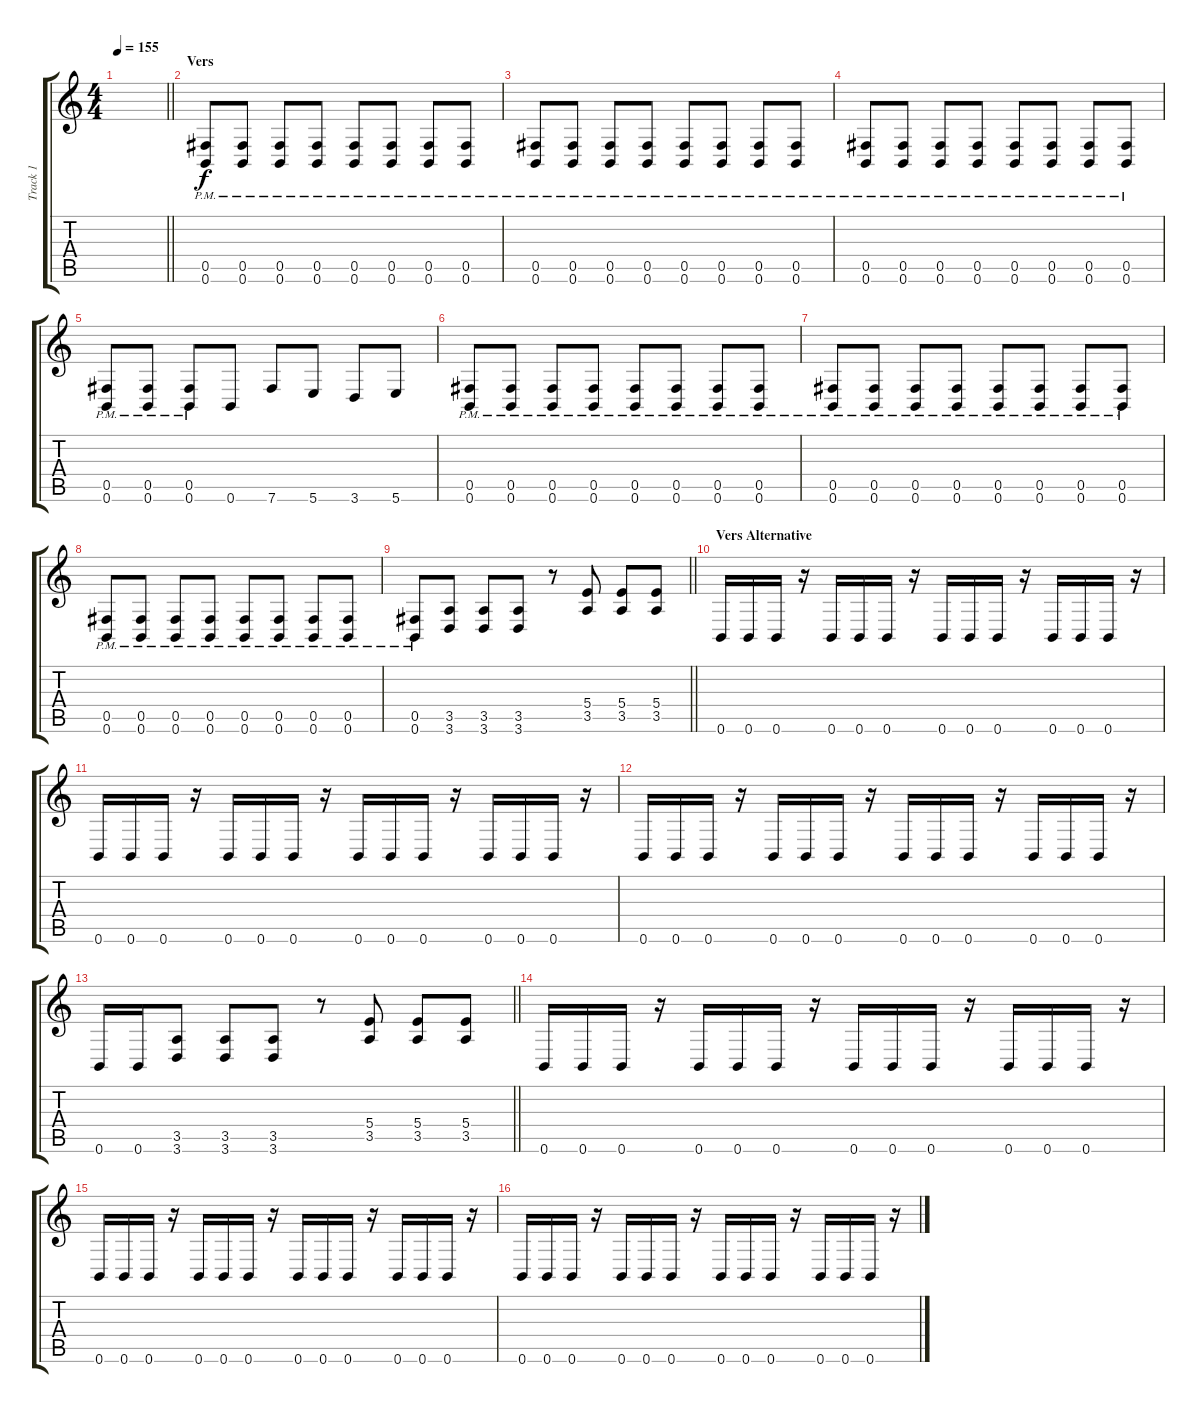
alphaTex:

\track ("Track 1" "Track 1") {instrument distortionguitar}
\staff {score tabs}
\tuning (Db4 Ab3 E3 B2 Gb2 B1) {hide}
\ts (4 4)
\tempo 155
\clef g2
\barLineRight lightlight
\ks c
|
\section ("" "Vers")
(0.5{pm} 0.6{pm}).8 (0.5{pm} 0.6{pm}).8 (0.5{pm} 0.6{pm}).8 (0.5{pm} 0.6{pm}).8 (0.5{pm} 0.6{pm}).8 (0.5{pm} 0.6{pm}).8 (0.5{pm} 0.6{pm}).8 (0.5{pm} 0.6{pm}).8 |
(0.5{pm} 0.6{pm}).8 (0.5{pm} 0.6{pm}).8 (0.5{pm} 0.6{pm}).8 (0.5{pm} 0.6{pm}).8 (0.5{pm} 0.6{pm}).8 (0.5{pm} 0.6{pm}).8 (0.5{pm} 0.6{pm}).8 (0.5{pm} 0.6{pm}).8 |
(0.5{pm} 0.6{pm}).8 (0.5{pm} 0.6{pm}).8 (0.5{pm} 0.6{pm}).8 (0.5{pm} 0.6{pm}).8 (0.5{pm} 0.6{pm}).8 (0.5{pm} 0.6{pm}).8 (0.5{pm} 0.6{pm}).8 (0.5{pm} 0.6{pm}).8 |
(0.5{pm} 0.6{pm}).8 (0.5{pm} 0.6{pm}).8 (0.5{pm} 0.6{pm}).8 0.6.8 7.6.8 5.6.8 3.6.8 5.6.8 |
(0.5{pm} 0.6{pm}).8 (0.5{pm} 0.6{pm}).8 (0.5{pm} 0.6{pm}).8 (0.5{pm} 0.6{pm}).8 (0.5{pm} 0.6{pm}).8 (0.5{pm} 0.6{pm}).8 (0.5{pm} 0.6{pm}).8 (0.5{pm} 0.6{pm}).8 |
(0.5{pm} 0.6{pm}).8 (0.5{pm} 0.6{pm}).8 (0.5{pm} 0.6{pm}).8 (0.5{pm} 0.6{pm}).8 (0.5{pm} 0.6{pm}).8 (0.5{pm} 0.6{pm}).8 (0.5{pm} 0.6{pm}).8 (0.5{pm} 0.6{pm}).8 |
(0.5{pm} 0.6{pm}).8 (0.5{pm} 0.6{pm}).8 (0.5{pm} 0.6{pm}).8 (0.5{pm} 0.6{pm}).8 (0.5{pm} 0.6{pm}).8 (0.5{pm} 0.6{pm}).8 (0.5{pm} 0.6{pm}).8 (0.5{pm} 0.6{pm}).8 |
\barLineRight lightlight
(0.5{pm} 0.6{pm}).8 (3.5 3.6).8 (3.5 3.6).8 (3.5 3.6).8 r.8 (5.4 3.5).8 (5.4 3.5).8 (5.4 3.5).8 |
\section ("" "Vers Alternative")
0.6.16 0.6.16 0.6.16 r.16 0.6.16 0.6.16 0.6.16 r.16 0.6.16 0.6.16 0.6.16 r.16 0.6.16 0.6.16 0.6.16 r.16 |
0.6.16 0.6.16 0.6.16 r.16 0.6.16 0.6.16 0.6.16 r.16 0.6.16 0.6.16 0.6.16 r.16 0.6.16 0.6.16 0.6.16 r.16 |
0.6.16 0.6.16 0.6.16 r.16 0.6.16 0.6.16 0.6.16 r.16 0.6.16 0.6.16 0.6.16 r.16 0.6.16 0.6.16 0.6.16 r.16 |
\barLineRight lightlight
0.6.16 0.6.16 (3.5 3.6).8 (3.5 3.6).8 (3.5 3.6).8 r.8 (5.4 3.5).8 (5.4 3.5).8 (5.4 3.5).8 |
0.6.16 0.6.16 0.6.16 r.16 0.6.16 0.6.16 0.6.16 r.16 0.6.16 0.6.16 0.6.16 r.16 0.6.16 0.6.16 0.6.16 r.16 |
0.6.16 0.6.16 0.6.16 r.16 0.6.16 0.6.16 0.6.16 r.16 0.6.16 0.6.16 0.6.16 r.16 0.6.16 0.6.16 0.6.16 r.16 |
0.6.16 0.6.16 0.6.16 r.16 0.6.16 0.6.16 0.6.16 r.16 0.6.16 0.6.16 0.6.16 r.16 0.6.16 0.6.16 0.6.16 r.16
